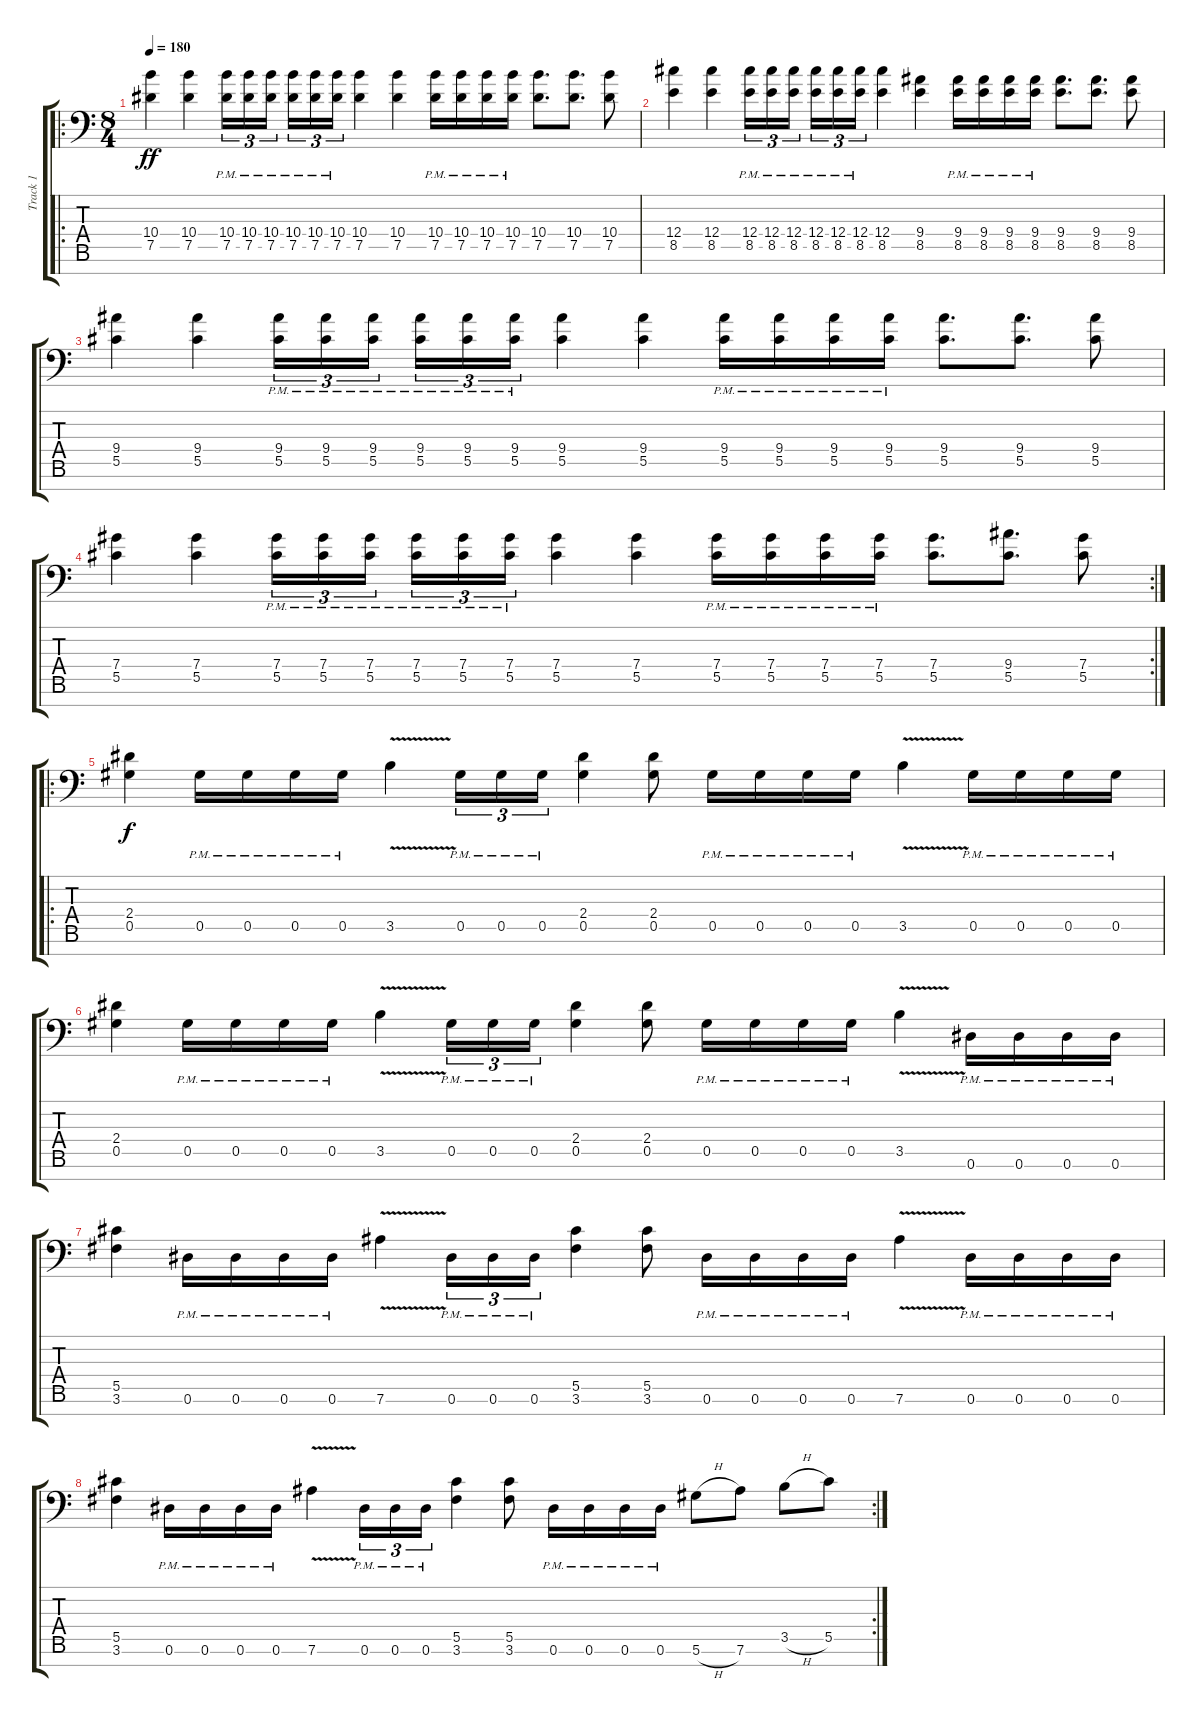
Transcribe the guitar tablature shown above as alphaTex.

\track ("Track 1" "Track 1") {instrument distortionguitar}
\staff {score tabs}
\tuning (Eb4 Bb3 Gb3 Db3 Ab2 Eb2 Ab1) {hide}
\ro
\ts (8 4)
\tempo 180
\clef f4
\ks c
(10.4 7.5).4{dy ff} (10.4 7.5).4 (10.4{pm} 7.5{pm}).16{tu (3 2)} (10.4{pm} 7.5{pm}).16{tu (3 2)} (10.4{pm} 7.5{pm}).16{tu (3 2) beam splitsecondary} (10.4{pm} 7.5{pm}).16{tu (3 2)} (10.4{pm} 7.5{pm}).16{tu (3 2)} (10.4{pm} 7.5{pm}).16{tu (3 2)} (10.4 7.5).4 (10.4 7.5).4 (10.4{pm} 7.5{pm}).16 (10.4{pm} 7.5{pm}).16 (10.4{pm} 7.5{pm}).16 (10.4{pm} 7.5{pm}).16 (10.4 7.5).8{d} (10.4 7.5).8{d} (10.4 7.5).8 |
(12.4 8.5).4 (12.4 8.5).4 (12.4{pm} 8.5{pm}).16{tu (3 2)} (12.4{pm} 8.5{pm}).16{tu (3 2)} (12.4{pm} 8.5{pm}).16{tu (3 2) beam splitsecondary} (12.4{pm} 8.5{pm}).16{tu (3 2)} (12.4{pm} 8.5{pm}).16{tu (3 2)} (12.4{pm} 8.5{pm}).16{tu (3 2)} (12.4 8.5).4 (9.4 8.5).4 (9.4{pm} 8.5{pm}).16 (9.4{pm} 8.5{pm}).16 (9.4{pm} 8.5{pm}).16 (9.4{pm} 8.5{pm}).16 (9.4 8.5).8{d} (9.4 8.5).8{d} (9.4 8.5).8 |
(9.4 5.5).4 (9.4 5.5).4 (9.4{pm} 5.5{pm}).16{tu (3 2)} (9.4{pm} 5.5{pm}).16{tu (3 2)} (9.4{pm} 5.5{pm}).16{tu (3 2) beam splitsecondary} (9.4{pm} 5.5{pm}).16{tu (3 2)} (9.4{pm} 5.5{pm}).16{tu (3 2)} (9.4{pm} 5.5{pm}).16{tu (3 2)} (9.4 5.5).4 (9.4 5.5).4 (9.4{pm} 5.5{pm}).16 (9.4{pm} 5.5{pm}).16 (9.4{pm} 5.5{pm}).16 (9.4{pm} 5.5{pm}).16 (9.4 5.5).8{d} (9.4 5.5).8{d} (9.4 5.5).8 |
\rc 2
(7.4 5.5).4 (7.4 5.5).4 (7.4{pm} 5.5{pm}).16{tu (3 2)} (7.4{pm} 5.5{pm}).16{tu (3 2)} (7.4{pm} 5.5{pm}).16{tu (3 2) beam splitsecondary} (7.4{pm} 5.5{pm}).16{tu (3 2)} (7.4{pm} 5.5{pm}).16{tu (3 2)} (7.4{pm} 5.5{pm}).16{tu (3 2)} (7.4 5.5).4 (7.4 5.5).4 (7.4{pm} 5.5{pm}).16 (7.4{pm} 5.5{pm}).16 (7.4{pm} 5.5{pm}).16 (7.4{pm} 5.5{pm}).16 (7.4 5.5).8{d} (9.4 5.5).8{d} (7.4 5.5).8 |
\ro
(2.4 0.5).4{dy f} 0.5{pm}.16 0.5{pm}.16 0.5{pm}.16 0.5{pm}.16 3.5{v}.4 0.5{pm}.16{tu (3 2)} 0.5{pm}.16{tu (3 2)} 0.5{pm}.16{tu (3 2)} (2.4 0.5).4 (2.4 0.5).8 0.5{pm}.16 0.5{pm}.16 0.5{pm}.16 0.5{pm}.16 3.5{v}.4 0.5{pm}.16 0.5{pm}.16 0.5{pm}.16 0.5{pm}.16 |
(2.4 0.5).4 0.5{pm}.16 0.5{pm}.16 0.5{pm}.16 0.5{pm}.16 3.5{v}.4 0.5{pm}.16{tu (3 2)} 0.5{pm}.16{tu (3 2)} 0.5{pm}.16{tu (3 2)} (2.4 0.5).4 (2.4 0.5).8 0.5{pm}.16 0.5{pm}.16 0.5{pm}.16 0.5{pm}.16 3.5{v}.4 0.6{pm}.16 0.6{pm}.16 0.6{pm}.16 0.6{pm}.16 |
(5.5 3.6).4 0.6{pm}.16 0.6{pm}.16 0.6{pm}.16 0.6{pm}.16 7.6{v}.4 0.6{pm}.16{tu (3 2)} 0.6{pm}.16{tu (3 2)} 0.6{pm}.16{tu (3 2)} (5.5 3.6).4 (5.5 3.6).8 0.6{pm}.16 0.6{pm}.16 0.6{pm}.16 0.6{pm}.16 7.6{v}.4 0.6{pm}.16 0.6{pm}.16 0.6{pm}.16 0.6{pm}.16 |
\rc 2
(5.5 3.6).4 0.6{pm}.16 0.6{pm}.16 0.6{pm}.16 0.6{pm}.16 7.6{v}.4 0.6{pm}.16{tu (3 2)} 0.6{pm}.16{tu (3 2)} 0.6{pm}.16{tu (3 2)} (5.5 3.6).4 (5.5 3.6).8 0.6{pm}.16 0.6{pm}.16 0.6{pm}.16 0.6{pm}.16 5.6{h}.8 7.6.8 3.5{h}.8 5.5.8
